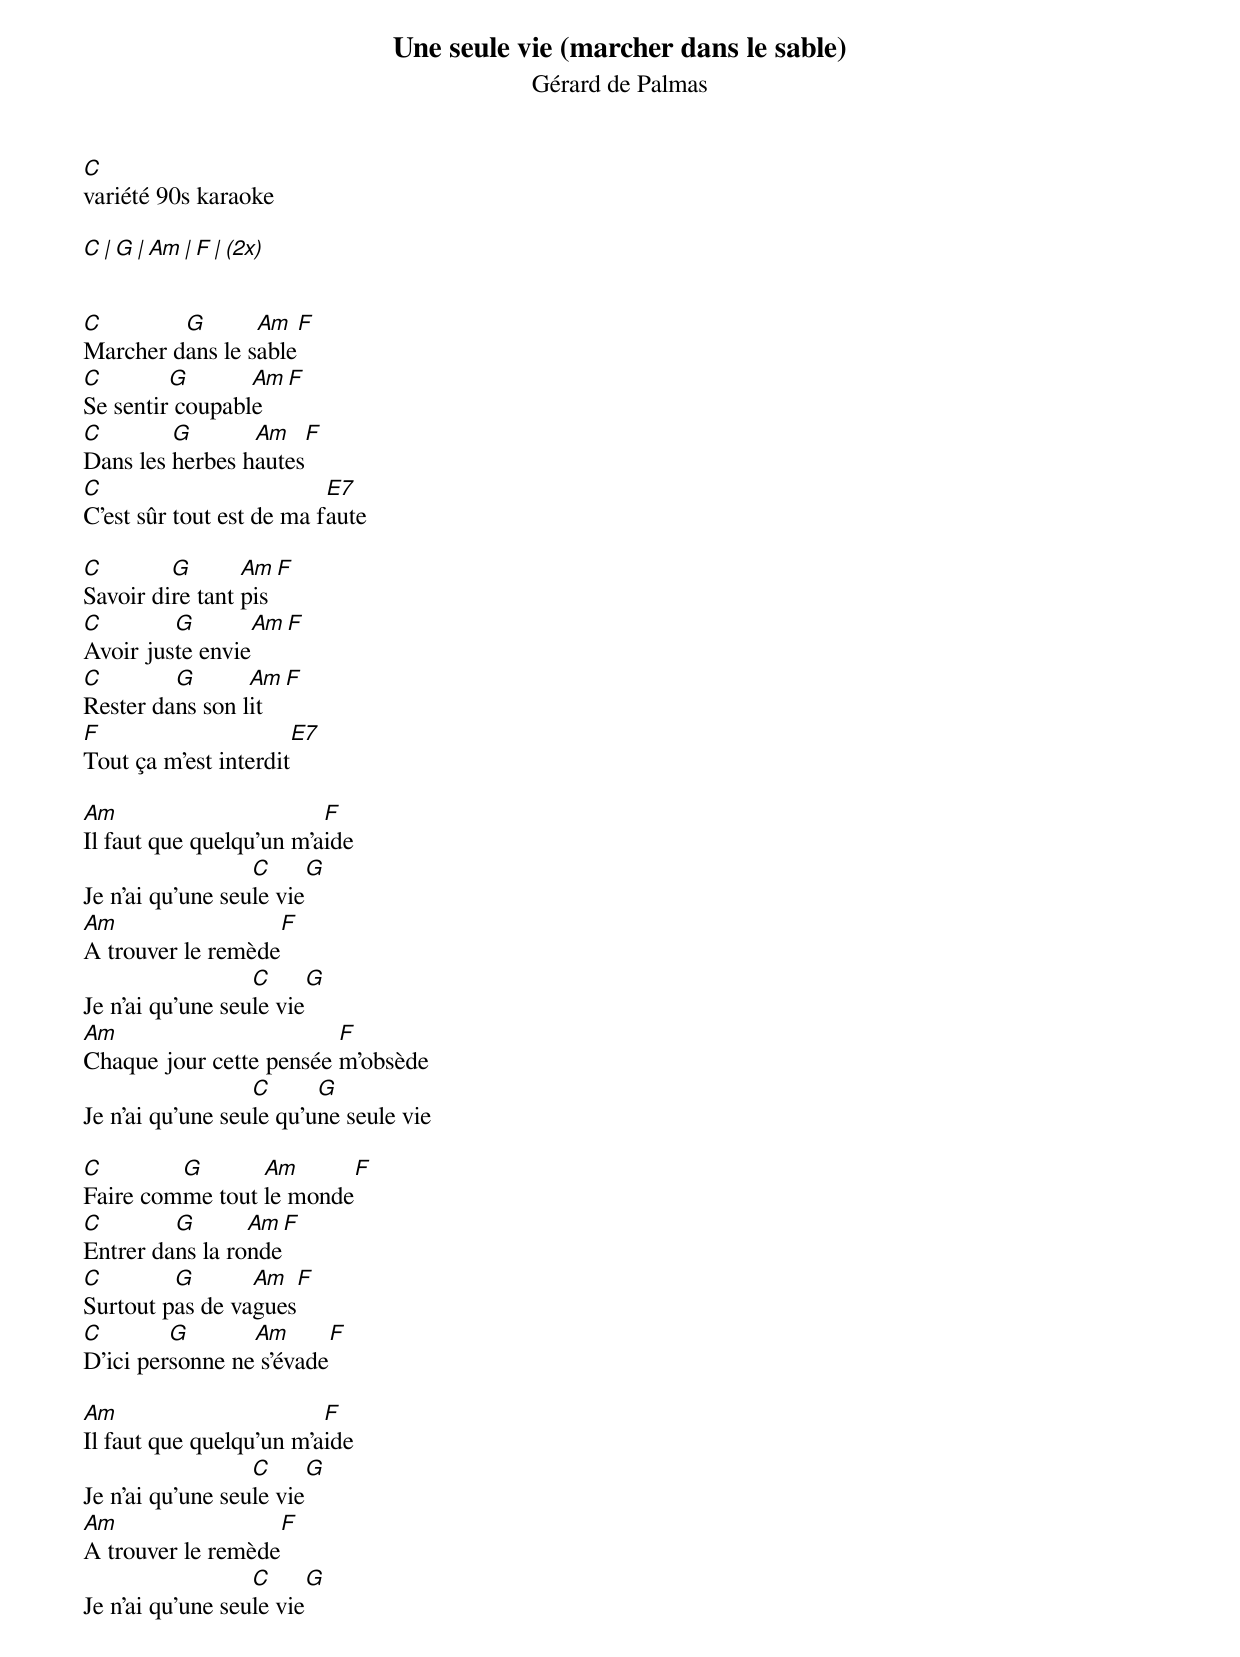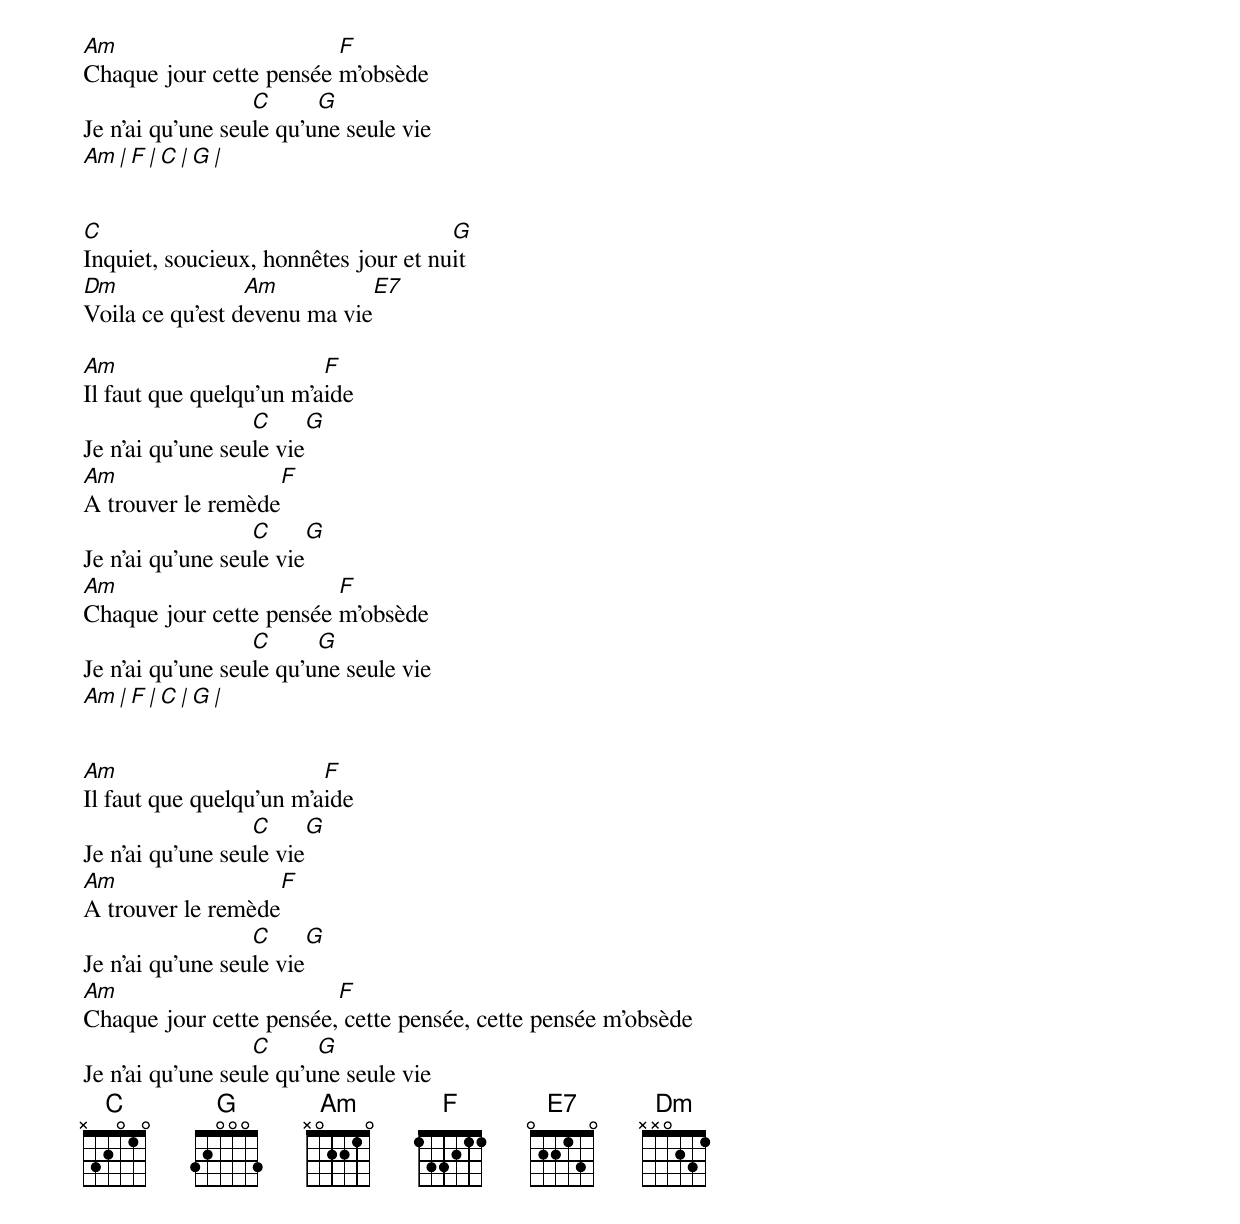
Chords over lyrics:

Une seule vie (marcher dans le sable)
Gérard de Palmas
C
variété 90s karaoke

C        | G        | Am      | F         | (2x)


C        G       Am      F
Marcher dans le sable
C        G       Am      F
Se sentir coupable
C        G       Am      F
Dans les herbes hautes
C                         E7
C'est sûr tout est de ma faute

C        G       Am      F
Savoir dire tant pis
C        G       Am      F
Avoir juste envie
C        G       Am      F
Rester dans son lit
F                         E7
Tout ça m'est interdit

Am                       F
Il faut que quelqu'un m'aide
                  C      G
Je n'ai qu'une seule vie
Am                       F
A trouver le remède
                  C      G
Je n'ai qu'une seule vie
Am                       F
Chaque jour cette pensée m'obsède
                  C      G
Je n'ai qu'une seule qu'une seule vie

C        G       Am      F
Faire comme tout le monde
C        G       Am      F
Entrer dans la ronde
C        G       Am      F
Surtout pas de vagues
C        G       Am      F
D'ici personne ne s'évade

Am                       F
Il faut que quelqu'un m'aide
                  C      G
Je n'ai qu'une seule vie
Am                       F
A trouver le remède
                  C      G
Je n'ai qu'une seule vie
Am                       F
Chaque jour cette pensée m'obsède
                  C      G
Je n'ai qu'une seule qu'une seule vie
Am       | F        | C       | G         |


C                                     G
Inquiet, soucieux, honnêtes jour et nuit
Dm               Am          E7
Voila ce qu'est devenu ma vie

Am                       F
Il faut que quelqu'un m'aide
                  C      G
Je n'ai qu'une seule vie
Am                       F
A trouver le remède
                  C      G
Je n'ai qu'une seule vie
Am                       F
Chaque jour cette pensée m'obsède
                  C      G
Je n'ai qu'une seule qu'une seule vie
Am       | F        | C       | G         |


Am                       F
Il faut que quelqu'un m'aide
                  C      G
Je n'ai qu'une seule vie
Am                       F
A trouver le remède
                  C      G
Je n'ai qu'une seule vie
Am                       F
Chaque jour cette pensée, cette pensée, cette pensée m'obsède
                  C      G
Je n'ai qu'une seule qu'une seule vie
